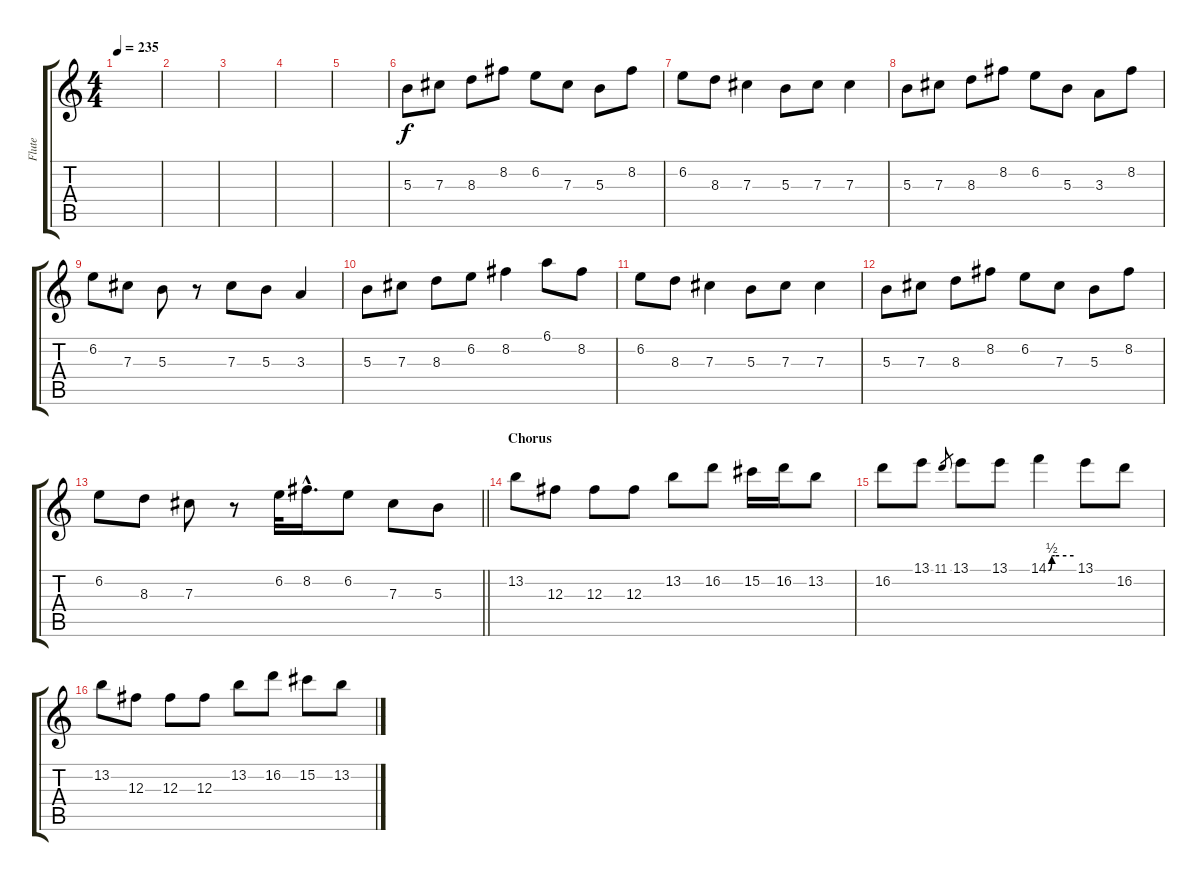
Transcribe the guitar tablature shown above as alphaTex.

\track ("Flute" "Flute") {instrument piccolo}
\staff {score tabs}
\tuning (Eb5 Bb4 Gb4 Db4 Ab3 Eb3) {hide}
\ts (4 4)
\tempo 235
\clef g2
\ks c
|
|
|
|
|
5.3.8 7.3.8 8.3.8 8.2.8 6.2.8 7.3.8 5.3.8 8.2.8 |
6.2.8 8.3.8 7.3.4 5.3.8 7.3.8 7.3.4 |
5.3.8 7.3.8 8.3.8 8.2.8 6.2.8 5.3.8 3.3.8 8.2.8 |
6.2.8 7.3.8 5.3.8 r.8 7.3.8 5.3.8 3.3.4 |
5.3.8 7.3.8 8.3.8 6.2.8 8.2.4 6.1.8 8.2.8 |
6.2.8 8.3.8 7.3.4 5.3.8 7.3.8 7.3.4 |
5.3.8 7.3.8 8.3.8 8.2.8 6.2.8 7.3.8 5.3.8 8.2.8 |
\barLineRight lightlight
6.2.8 8.3.8 7.3.8 r.8 6.2.32 8.2{hac}.16{d} 6.2.8 7.3.8 5.3.8 |
\section ("" "Chorus")
13.2.8 12.3.8 12.3.8 12.3.8 13.2.8 16.2.8 15.2.16 16.2.16 13.2.8 |
16.2.8 13.1.8 11.1.8{gr} 13.1.8 13.1.8 14.1{be (custom 0 0 8 2 10 2 15 2 60 2)}.4 13.1.8 16.2.8 |
13.2.8 12.3.8 12.3.8 12.3.8 13.2.8 16.2.8 15.2.8 13.2.8
